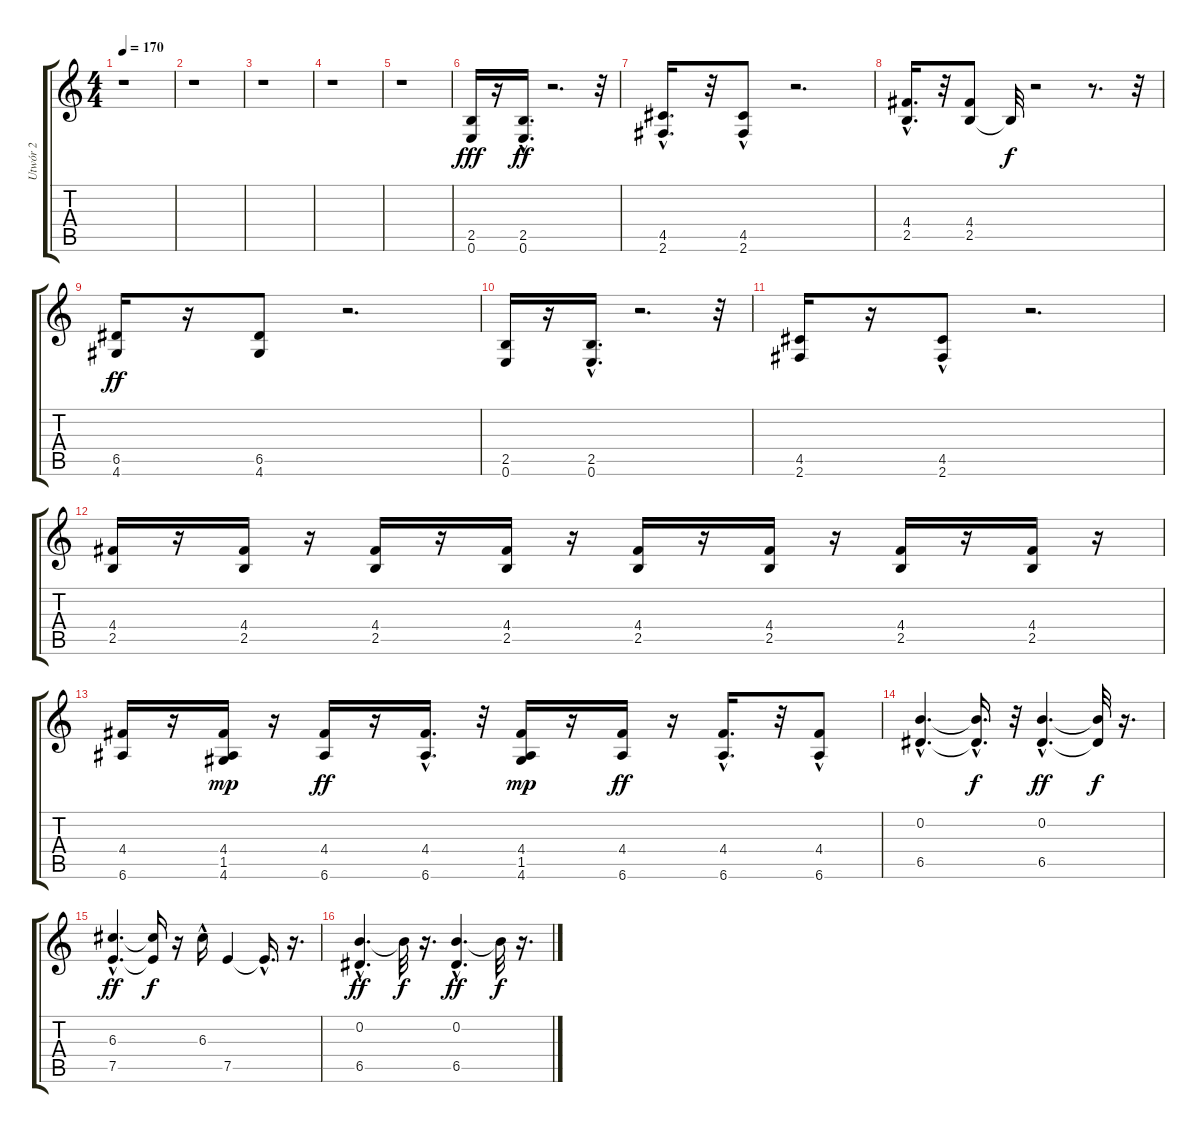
\track ("Utwór 2" "Utwór 2") {instrument overdrivenguitar}
\staff {score tabs}
\tuning (E4 B3 G3 D3 A2 E2) {hide}
\ts (4 4)
\tempo 170
\clef g2
\ks c
r.1{dy ff} |
r.1 |
r.1 |
r.1 |
r.1 |
(2.5 0.6).16{dy fff} r.16 (2.5{hac} 0.6{hac}).16{d dy ff} r.2{d} r.32 |
(4.5{hac} 2.6).16{d} r.32 (4.5 2.6{hac}).8 r.2{d} |
(4.4{hac} 2.5).16{d} r.32 (4.4 2.5).8 2.5{t}.32{dy f} r.2 r.8{d} r.32 |
(6.5 4.6).16{dy ff} r.16 (6.5 4.6).8 r.2{d} |
(2.5 0.6).16 r.16 (2.5{hac} 0.6{hac}).16{d} r.2{d} r.32 |
(4.5 2.6).16 r.16 (4.5 2.6{hac}).8 r.2{d} |
(4.4 2.5).16 r.16 (4.4 2.5).16 r.16 (4.4 2.5).16 r.16 (4.4 2.5).16 r.16 (4.4 2.5).16 r.16 (4.4 2.5).16 r.16 (4.4 2.5).16 r.16 (4.4 2.5).16 r.16 |
(4.4 6.6).16 r.16 (4.4 1.5 4.6).16{dy mp} r.16 (4.4 6.6).16{dy ff} r.16 (4.4{hac} 6.6).16{d} r.32 (4.4 1.5 4.6).16{dy mp} r.16 (4.4 6.6).16{dy ff} r.16 (4.4{hac} 6.6).16{d} r.32 (4.4 6.6{hac}).8 |
(0.2{hac} 6.5{hac}).4{d} (0.2{hac t} 6.5{hac t}).16{d dy f} r.32 (0.2{hac} 6.5{hac}).4{d dy ff} (0.2{t} 6.5{t}).32{dy f} r.16{d} |
(6.3{hac} 7.5{hac}).4{d dy ff} (6.3{t} 7.5{t}).16{dy f} r.16 6.3{hac}.16 7.5.4 7.5{hac t}.16{d} r.16{d} |
(0.2{hac} 6.5{hac}).4{d dy ff} 0.2{t}.32{dy f} r.16{d} (0.2{hac} 6.5{hac}).4{d dy ff} 0.2{t}.32{dy f} r.16{d}
